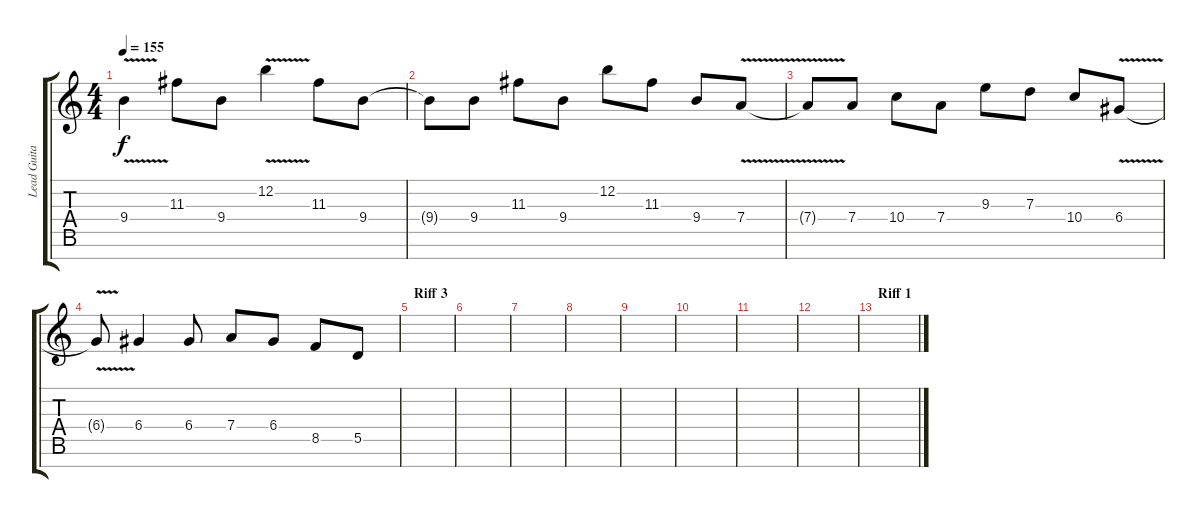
\track ("Lead Guitar" "Lead Guita") {instrument distortionguitar}
\staff {score tabs}
\tuning (E4 B3 G3 D3 A2 E2 B1) {hide}
\ts (4 4)
\tempo 155
\clef g2
\ks c
9.4{v}.4{dy f} 11.3.8 9.4.8 12.2{v}.4 11.3.8 9.4.8 |
9.4{t}.8 9.4.8 11.3.8 9.4.8 12.2.8 11.3.8 9.4.8 7.4{v}.8 |
7.4{t}.8 7.4.8 10.4.8 7.4.8 9.3.8 7.3.8 10.4.8 6.4{v}.8 |
6.4{t}.8 6.4.4 6.4.8 7.4.8 6.4.8 8.5.8 5.5.8 |
\section ("" "Riff 3")
|
|
|
|
|
|
|
|
\section ("" "Riff 1")
